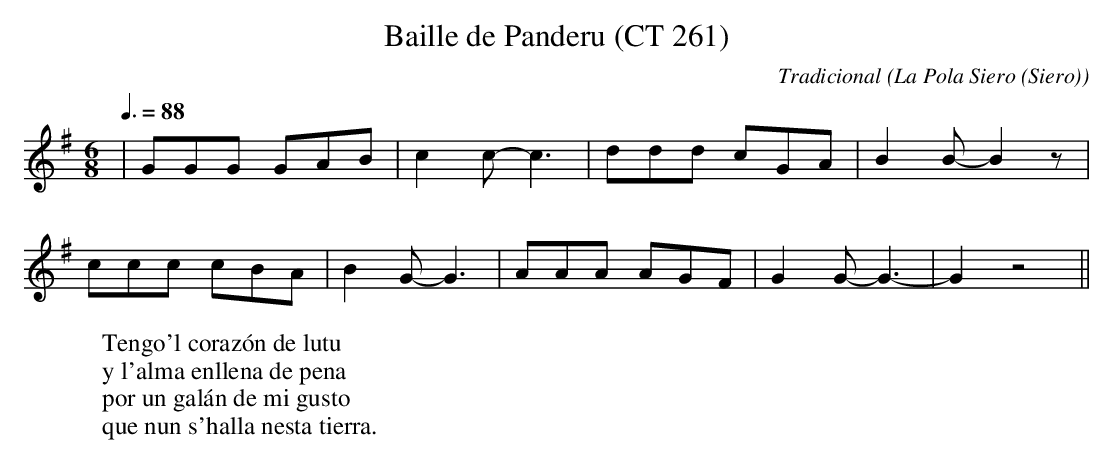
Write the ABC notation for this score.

X:1
T:Baille de Panderu (CT 261)
C:Tradicional
O:La Pola Siero (Siero)
M:6/8
L:1/8
Q:3/8=88
K:G
|GGG GAB|c2c- c3|ddd cGA|B2B- B2z|
ccc cBA|B2G- G3|AAA AGF|G2G- G3-|G2 z4||
W:Tengo'l corazón de lutu
W:y l'alma enllena de pena
W:por un galán de mi gusto
W:que nun s'halla nesta tierra.
W:
